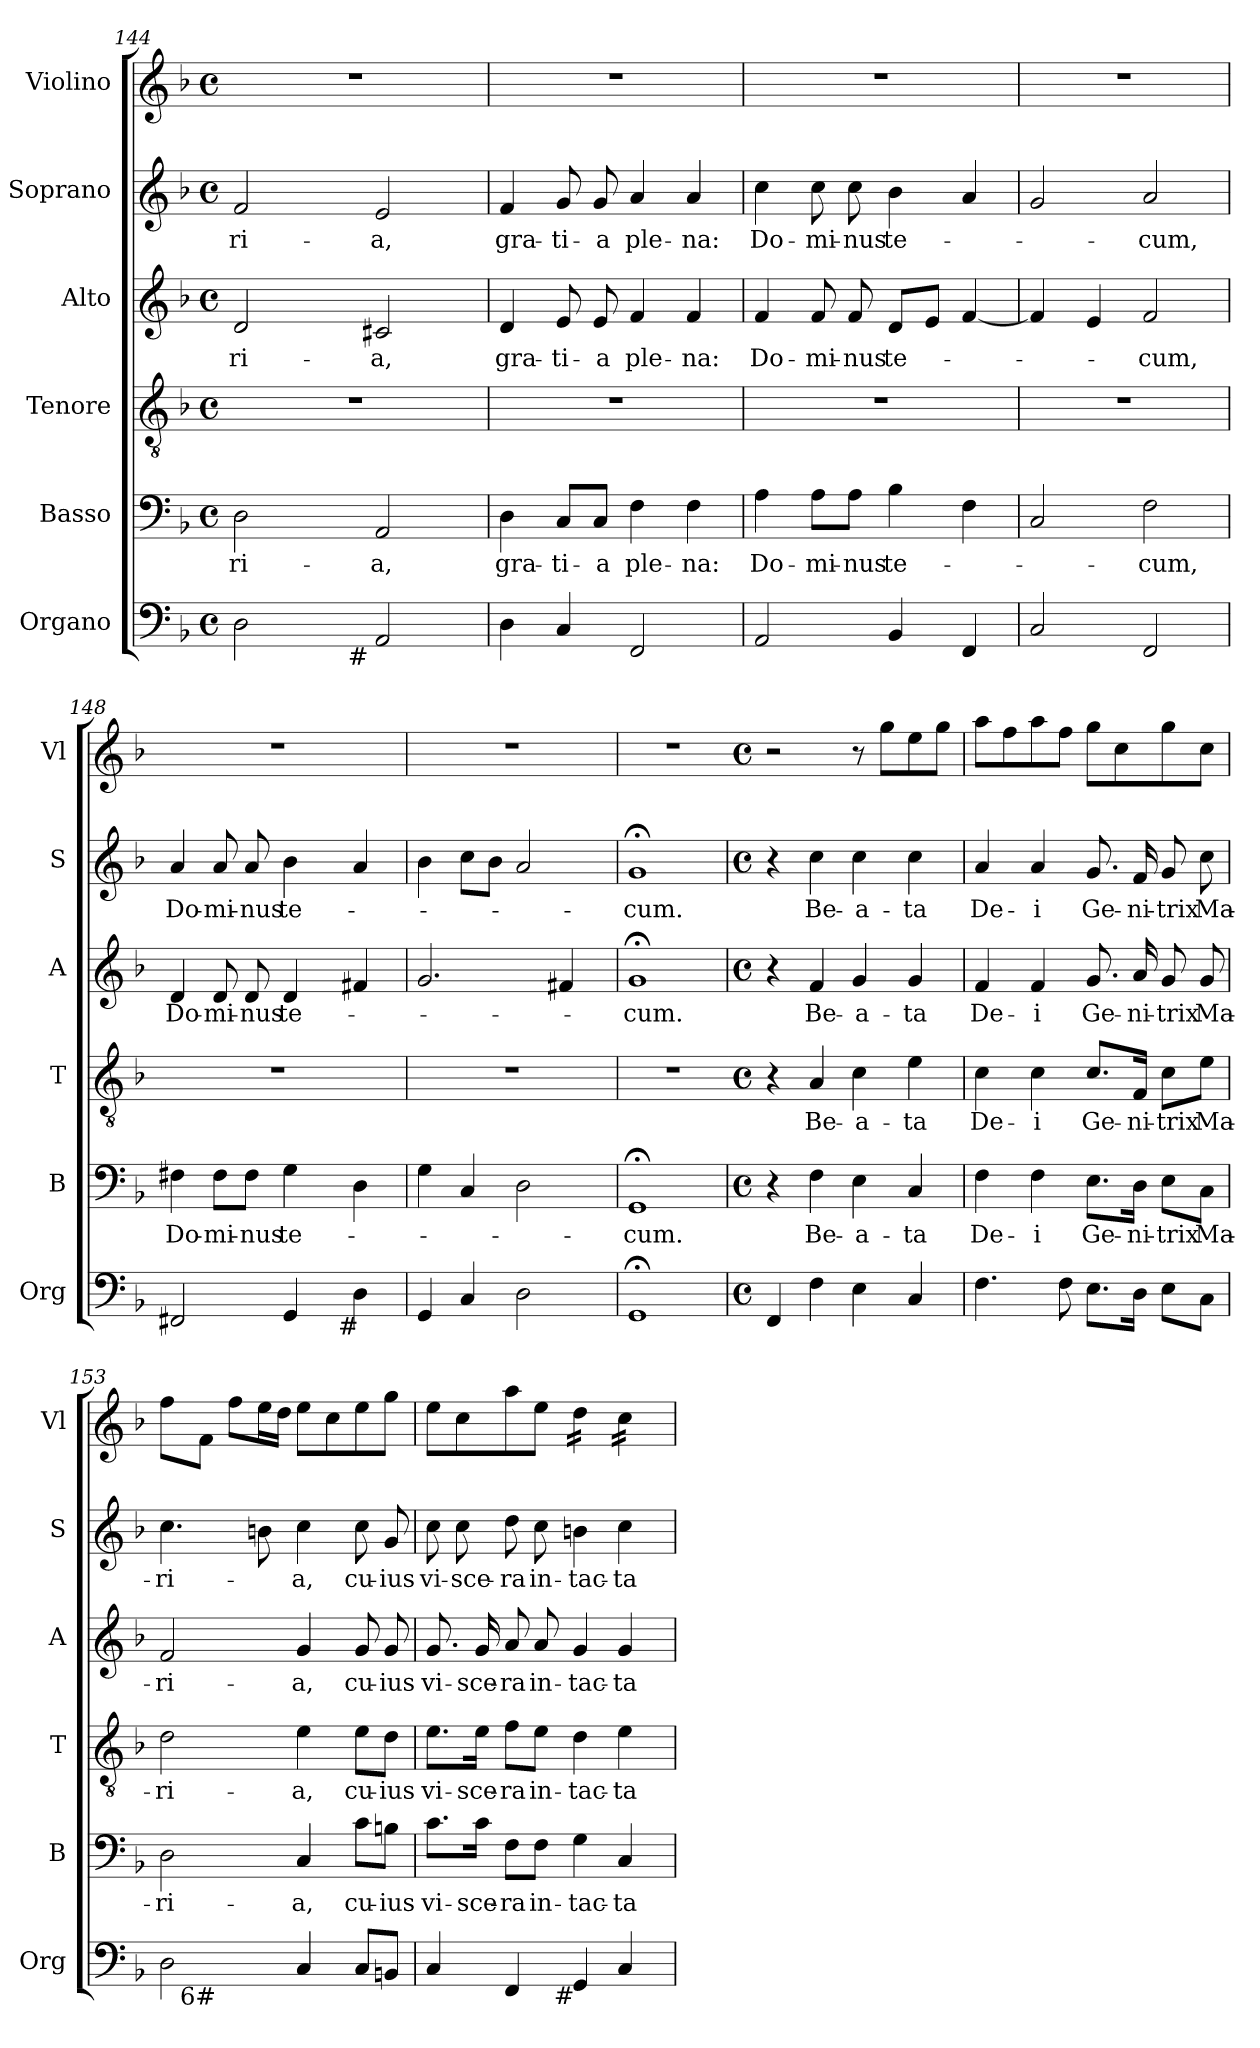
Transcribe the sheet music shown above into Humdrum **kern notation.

**kern	**kern	**text	**kern	**text	**kern	**text	**kern	**text	**kern
*part6	*part5	*part5	*part4	*part4	*part3	*part3	*part2	*part2	*part1
*staff6	*staff5	*staff5	*staff4	*staff4	*staff3	*staff3	*staff2	*staff2	*staff1
*I"Organo	*I"Basso	*	*I"Tenore	*	*I"Alto	*	*I"Soprano	*	*I"Violino
*I'Org	*I'B	*	*I'T	*	*I'A	*	*I'S	*	*I'Vl
*clefF4	*clefF4	*	*clefGv2	*	*clefG2	*	*clefG2	*	*clefG2
*k[b-]	*k[b-]	*	*k[b-]	*	*k[b-]	*	*k[b-]	*	*k[b-]
*F:	*F:	*	*F:	*	*F:	*	*F:	*	*F:
*M4/4	*M4/4	*	*M4/4	*	*M4/4	*	*M4/4	*	*M4/4
*met(c)	*met(c)	*	*met(c)	*	*met(c)	*	*met(c)	*	*met(c)
=144	=144	=144	=144	=144	=144	=144	=144	=144	=144
!	!	!LO:LY:b:cj	!	!	!	!LO:LY:b:cj	!	!LO:LY:b:cj	!
*^	*	*	*	*	*	*	*	*	*
2D\	4ryy	2D\	-ri-	1r	.	2d/	-ri-	2f/	-ri-	1r
.	8ryy	.	.	.	.	.	.	.	.	.
.	32.ryy	.	.	.	.	.	.	.	.	.
!	!LO:TX:b:t=#	!	!	!	!	!	!	!	!	!
.	2ryy	.	.	.	.	.	.	.	.	.
!	!	!	!LO:LY:b:cj	!	!	!	!LO:LY:b:cj	!	!LO:LY:b:cj	!
2AA/	.	2AA/	-a,	.	.	2c#X/	-a,	2e/	-a,	.
.	16ryy	.	.	.	.	.	.	.	.	.
.	64ryy	.	.	.	.	.	.	.	.	.
=145	=145	=145	=145	=145	=145	=145	=145	=145	=145	=145
!	!	!	!LO:LY:b:cj	!	!	!	!LO:LY:b:cj	!	!LO:LY:b:cj	!
*v	*v	*	*	*	*	*	*	*	*	*
4D\	4D\	gra-	1r	.	4d/	gra-	4f/	gra-	1r
!	!	!LO:LY:b:cj	!	!	!	!LO:LY:b:cj	!	!LO:LY:b:cj	!
4C/	8C/L	-ti-	.	.	8e/	-ti-	8g/	-ti-	.
!	!	!LO:LY:b:cj	!	!	!	!LO:LY:b:cj	!	!LO:LY:b:cj	!
.	8C/J	-a	.	.	8e/	-a	8g/	-a	.
!	!	!LO:LY:b:cj	!	!	!	!LO:LY:b:cj	!	!LO:LY:b:cj	!
2FF/	4F\	ple-	.	.	4f/	ple-	4a/	ple-	.
!	!	!LO:LY:b:cj	!	!	!	!LO:LY:b:cj	!	!LO:LY:b:cj	!
.	4F\	-na:	.	.	4f/	-na:	4a/	-na:	.
=146	=146	=146	=146	=146	=146	=146	=146	=146	=146
!	!	!LO:LY:b:cj	!	!	!	!LO:LY:b:cj	!	!LO:LY:b:cj	!
2AA/	4A\	Do-	1r	.	4f/	Do-	4cc\	Do-	1r
!	!	!LO:LY:b:cj	!	!	!	!LO:LY:b:cj	!	!LO:LY:b:cj	!
.	8A\L	-mi-	.	.	8f/	-mi-	8cc\	-mi-	.
!	!	!LO:LY:b:cj	!	!	!	!LO:LY:b:cj	!	!LO:LY:b:cj	!
.	8A\J	-nus	.	.	8f/	-nus	8cc\	-nus	.
!	!	!LO:LY:b:cj	!	!	!	!LO:LY:b:cj	!	!LO:LY:b:cj	!
4BB-/	4B-\	te-	.	.	8d/L	te-	4b-\	te-	.
.	.	.	.	.	8e/J	.	.	.	.
4FF/	4F\	.	.	.	[>4f/	.	4a/	.	.
!!LO:LB:g=z
=147	=147	=147	=147	=147	=147	=147	=147	=147	=147
2C/	2C/	.	1r	.	4f/]	.	2g/	.	1r
.	.	.	.	.	4e/	.	.	.	.
!	!	!LO:LY:b:cj	!	!	!	!LO:LY:b:cj	!	!LO:LY:b:cj	!
2FF/	2F\	-cum,	.	.	2f/	-cum,	2a/	-cum,	.
=148	=148	=148	=148	=148	=148	=148	=148	=148	=148
!	!	!LO:LY:b:cj	!	!	!	!LO:LY:b:cj	!	!LO:LY:b:cj	!
*^	*	*	*	*	*	*	*	*	*
2FF#X/	2ryy	4F#X\	Do-	1r	.	4d/	Do-	4a/	Do-	1r
!	!	!	!LO:LY:b:cj	!	!	!	!LO:LY:b:cj	!	!LO:LY:b:cj	!
.	.	8F#\L	-mi-	.	.	8d/	-mi-	8a/	-mi-	.
!	!	!	!LO:LY:b:cj	!	!	!	!LO:LY:b:cj	!	!LO:LY:b:cj	!
.	.	8F#\J	-nus	.	.	8d/	-nus	8a/	-nus	.
!	!	!	!LO:LY:b:cj	!	!	!	!LO:LY:b:cj	!	!LO:LY:b:cj	!
4GG/	8ryy	4G\	te-	.	.	4d/	te-	4b-\	te-	.
.	16ryy	.	.	.	.	.	.	.	.	.
.	64ryy	.	.	.	.	.	.	.	.	.
!	!LO:TX:b:t=#	!	!	!	!	!	!	!	!	!
.	4ryy	.	.	.	.	.	.	.	.	.
4D\	.	4D\	.	.	.	4f#X/	.	4a/	.	.
.	32.ryy	.	.	.	.	.	.	.	.	.
*v	*v	*	*	*	*	*	*	*	*	*
=149	=149	=149	=149	=149	=149	=149	=149	=149	=149
4GG/	4G\	.	1r	.	2.g/	.	4b-\	.	1r
4C/	4C/	.	.	.	.	.	8cc\L	.	.
.	.	.	.	.	.	.	8b-\J	.	.
2D\	2D\	.	.	.	.	.	2a/	.	.
.	.	.	.	.	4f#X/	.	.	.	.
=150	=150	=150	=150	=150	=150	=150	=150	=150	=150
!	!	!LO:LY:b:cj	!	!	!	!LO:LY:b:cj	!	!LO:LY:b:cj	!
1GG;<	1GG;<	-cum.	1r	.	1g;<	-cum.	1g;<	-cum.	1r
!!LO:PB:g=z
=151	=151	=151	=151	=151	=151	=151	=151!	=151	=151
*M4/4	*M4/4	*	*M4/4	*	*M4/4	*	*M4/4	*	*M4/4
*met(c)	*met(c)	*	*met(c)	*	*met(c)	*	*met(c)	*	*met(c)
4FF/	4r	.	4r	.	4r	.	4r	.	2r
!	!	!LO:LY:b:cj	!	!LO:LY:b:cj	!	!LO:LY:b:cj	!	!LO:LY:b:cj	!
4F\	4F\	Be-	4A/	Be-	4f/	Be-	4cc\	Be-	.
!	!	!LO:LY:b:cj	!	!LO:LY:b:cj	!	!LO:LY:b:cj	!	!LO:LY:b:cj	!
4E\	4E\	-a-	4c\	-a-	4g/	-a-	4cc\	-a-	8r
.	.	.	.	.	.	.	.	.	8gg\L
!	!	!LO:LY:b:cj	!	!LO:LY:b:cj	!	!LO:LY:b:cj	!	!LO:LY:b:cj	!
4C/	4C/	-ta	4e\	-ta	4g/	-ta	4cc\	-ta	8ee\
.	.	.	.	.	.	.	.	.	8gg\J
=152	=152	=152	=152	=152	=152	=152	=152	=152	=152
!	!	!LO:LY:b:cj	!	!LO:LY:b:cj	!	!LO:LY:b:cj	!	!LO:LY:b:cj	!
4.F\	4F\	De-	4c\	De-	4f/	De-	4a/	De-	8aa\L
.	.	.	.	.	.	.	.	.	8ff\
!	!	!LO:LY:b:cj	!	!LO:LY:b:cj	!	!LO:LY:b:cj	!	!LO:LY:b:cj	!
.	4F\	-i	4c\	-i	4f/	-i	4a/	-i	8aa\
8F\	.	.	.	.	.	.	.	.	8ff\J
!	!	!LO:LY:b:cj	!	!LO:LY:b:cj	!	!LO:LY:b:cj	!	!LO:LY:b:cj	!
8.E\L	8.E\L	Ge-	8.c/L	Ge-	8.g/	Ge-	8.g/	Ge-	8gg\L
.	.	.	.	.	.	.	.	.	8cc\
!	!	!LO:LY:b:cj	!	!LO:LY:b:cj	!	!LO:LY:b:cj	!	!LO:LY:b:cj	!
16D\J	16D\Jk	-ni-	16F/Jk	-ni-	16a/	-ni-	16f/	-ni-	.
!	!	!LO:LY:b:cj	!	!LO:LY:b:cj	!	!LO:LY:b:cj	!	!LO:LY:b:cj	!
8E\L	8E\L	-trix	8c\L	-trix	8g/	-trix	8g/	-trix	8gg\
!	!	!LO:LY:b:cj	!	!LO:LY:b:cj	!	!LO:LY:b:cj	!	!LO:LY:b:cj	!
8C\J	8C\J	Ma-	8e\J	Ma-	8g/	Ma-	8cc\	Ma-	8cc\J
=153	=153	=153	=153	=153	=153	=153	=153	=153	=153
!LO:TX:b:t=7 ¥	!	!	!	!	!	!	!	!	!
!	!	!LO:LY:b:cj	!	!LO:LY:b:cj	!	!LO:LY:b:cj	!	!LO:LY:b:cj	!
*^	*	*	*	*	*	*	*	*	*
2D\	16ryy	2D\	-ri-	2d\	-ri-	2f/	-ri-	4.cc\	-ri-	8ff\L
!	!LO:TX:b:t=6#	!	!	!	!	!	!	!	!	!
.	2...ryy	.	.	.	.	.	.	.	.	.
.	.	.	.	.	.	.	.	.	.	8f\J
.	.	.	.	.	.	.	.	.	.	8ff\L
.	.	.	.	.	.	.	.	8bn\	.	16ee\
.	.	.	.	.	.	.	.	.	.	16dd\J
!	!	!	!LO:LY:b:cj	!	!LO:LY:b:cj	!	!LO:LY:b:cj	!	!LO:LY:b:cj	!
4C/	.	4C/	-a,	4e\	-a,	4g/	-a,	4cc\	-a,	8ee\L
.	.	.	.	.	.	.	.	.	.	8cc\
!	!	!	!LO:LY:b	!	!LO:LY:b	!	!LO:LY:b	!	!LO:LY:b	!
8C/L	.	8c\L	cu-	8e\L	cu-	8g/	cu-	8cc\	cu-	8ee\
!	!	!	!LO:LY:b:rj	!	!LO:LY:b:rj	!	!LO:LY:b:rj	!	!LO:LY:b:rj	!
8BBn/J	.	8Bn\J	-ius	8d\J	-ius	8g/	-ius	8g/	-ius	8gg\J
=154	=154	=154	=154	=154	=154	=154	=154	=154	=154	=154
!	!	!	!LO:LY:b:cj	!	!LO:LY:b:cj	!	!LO:LY:b:cj	!	!LO:LY:b	!
4C/	4..ryy	8.c\L	vi-	8.e\L	vi-	8.g/	vi-	8cc\	vi-	8ee\L
!	!	!	!	!	!	!	!	!	!LO:LY:b:rj	!
.	.	.	.	.	.	.	.	8cc\	-sce-	8cc\
!	!	!	!LO:LY:b:cj	!	!LO:LY:b:cj	!	!LO:LY:b:cj	!	!	!
.	.	16c\Jk	-sce-	16e\Jk	-sce-	16g/	-sce-	.	.	.
!	!	!	!LO:LY:b:rj	!	!LO:LY:b:rj	!	!LO:LY:b:rj	!	!LO:LY:b:cj	!
4FF</	.	8F\L	-ra	8f\L	-ra	8a/	-ra	8dd\	-ra	8aa\
!	!	!	!LO:LY:b:cj	!	!LO:LY:b:cj	!	!LO:LY:b:cj	!	!LO:LY:b:cj	!
.	.	8F\J	in-	8e\J	in-	8a/	in-	8cc\	in-	8ee\J
!	!LO:TX:b:t=#	!	!	!	!	!	!	!	!	!
.	2ryy	.	.	.	.	.	.	.	.	.
!	!	!	!LO:LY:b:cj	!	!LO:LY:b:cj	!	!LO:LY:b:cj	!	!LO:LY:b:cj	!
*	*	*	*	*	*	*	*	*	*	*tremolo
4GG/	.	4G\	-tac-	4d\	-tac-	4g/	-tac-	4bn\	-tac-	16dd\LL
.	.	.	.	.	.	.	.	.	.	16dd\
.	.	.	.	.	.	.	.	.	.	16dd\
.	.	.	.	.	.	.	.	.	.	16dd\JJ
!	!	!	!LO:LY:b:cj	!	!LO:LY:b:cj	!	!LO:LY:b:cj	!	!LO:LY:b:cj	!
4C/	.	4C/	-ta	4e\	-ta	4g/	-ta	4cc\	-ta	16cc\LL
.	.	.	.	.	.	.	.	.	.	16cc\
.	.	.	.	.	.	.	.	.	.	16cc\
.	16ryy	.	.	.	.	.	.	.	.	16cc\JJ
*	*	*	*	*	*	*	*	*	*	*Xtremolo
*v	*v	*	*	*	*	*	*	*	*	*
=	=	=	=	=	=	=	=	=	=
*-	*-	*-	*-	*-	*-	*-	*-	*-	*-
